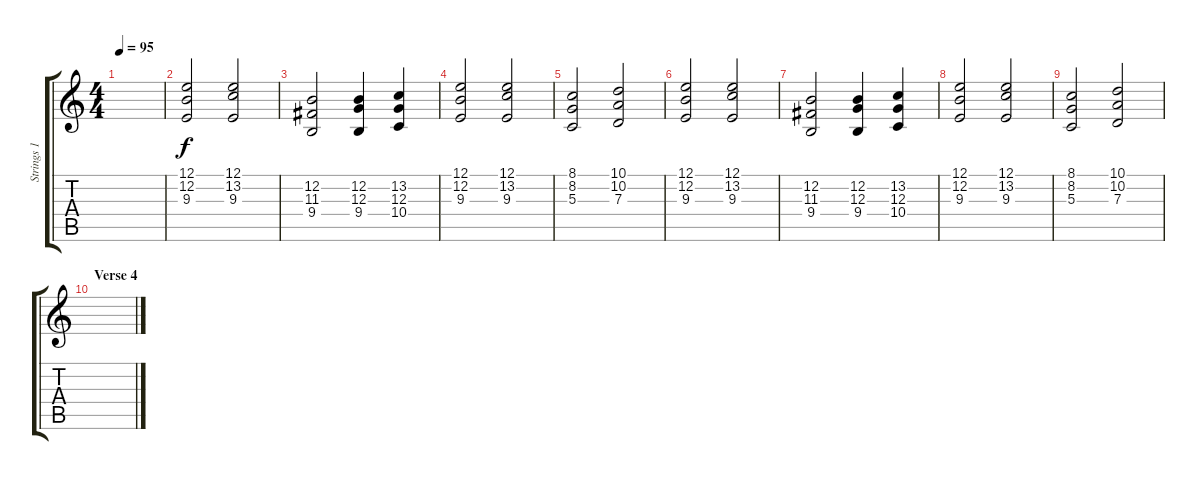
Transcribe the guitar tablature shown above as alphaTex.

\track ("Strings 1" "Strings 1") {instrument stringensemble2}
\staff {score tabs}
\tuning (E4 B3 G3 D3 A2 E2) {hide}
\ts (4 4)
\tempo 95
\clef g2
\ks c
|
(12.1 12.2 9.3).2 (12.1 13.2 9.3).2 |
(12.2 11.3 9.4).2 (12.2 12.3 9.4).4 (13.2 12.3 10.4).4 |
(12.1 12.2 9.3).2 (12.1 13.2 9.3).2 |
(8.1 8.2 5.3).2 (10.1 10.2 7.3).2 |
(12.1 12.2 9.3).2 (12.1 13.2 9.3).2 |
(12.2 11.3 9.4).2 (12.2 12.3 9.4).4 (13.2 12.3 10.4).4 |
(12.1 12.2 9.3).2 (12.1 13.2 9.3).2 |
(8.1 8.2 5.3).2 (10.1 10.2 7.3).2 |
\section ("" "Verse 4")
